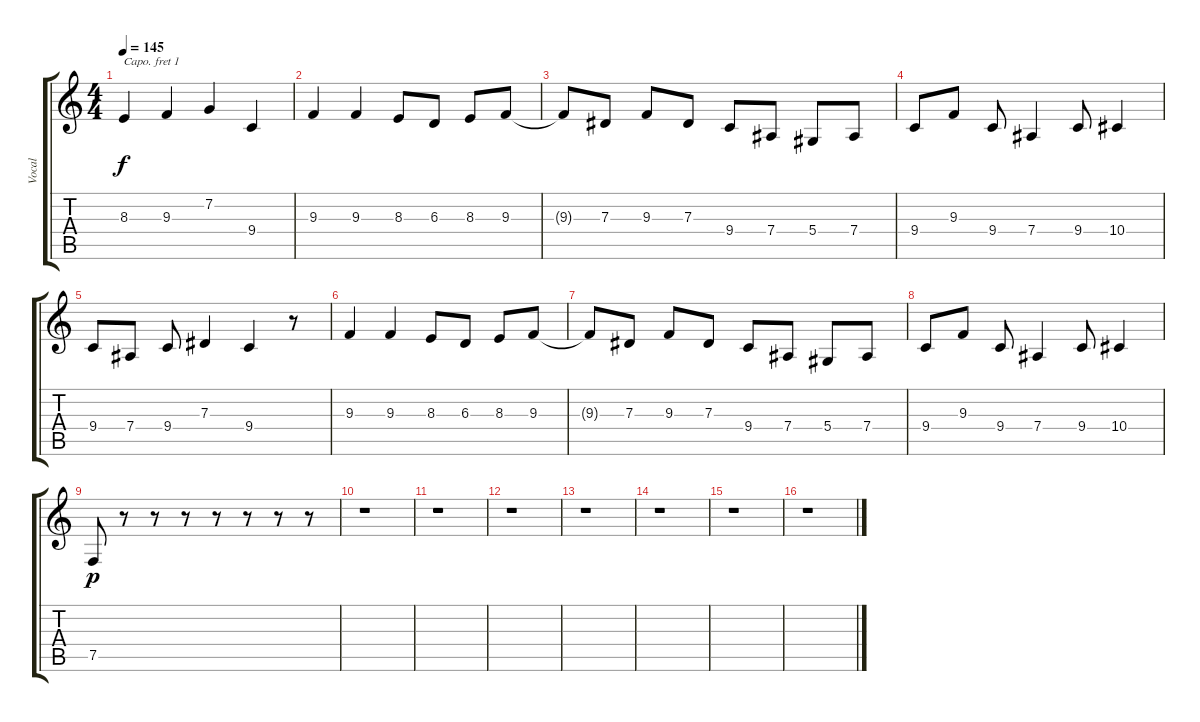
\track ("Vocal" "Vocal") {instrument voiceoohs}
\staff {score tabs}
\capo 1
\tuning (E4 B3 G3 D3 A2 E2) {hide}
\ts (4 4)
\tempo 145
\clef g2
\ks c
8.3.4{dy f} 9.3.4 7.2.4 9.4.4 |
9.3.4 9.3.4 8.3.8 6.3.8 8.3.8 9.3.8 |
9.3{t}.8 7.3.8 9.3.8 7.3.8 9.4.8 7.4.8 5.4.8 7.4.8 |
9.4.8 9.3.8 9.4.8 7.4.4 9.4.8 10.4.4 |
9.4.8 7.4.8 9.4.8 7.3.4 9.4.4 r.8 |
9.3.4 9.3.4 8.3.8 6.3.8 8.3.8 9.3.8 |
9.3{t}.8 7.3.8 9.3.8 7.3.8 9.4.8 7.4.8 5.4.8 7.4.8 |
9.4.8 9.3.8 9.4.8 7.4.4 9.4.8 10.4.4 |
7.5.8{dy p} r.8 r.8 r.8 r.8 r.8 r.8 r.8 |
r.1 |
r.1 |
r.1 |
r.1 |
r.1 |
r.1 |
r.1
